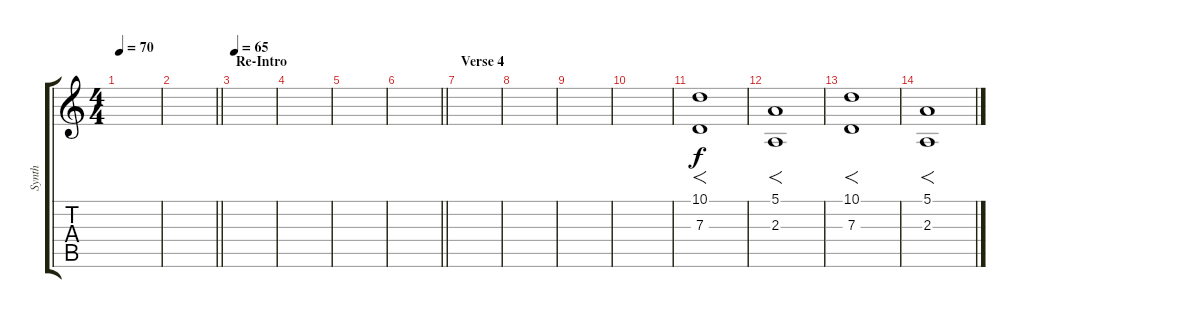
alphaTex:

\track ("Synth" "Synth") {instrument synthstrings1}
\staff {score tabs}
\tuning (E4 B3 G3 D3 A2 E2) {hide}
\ts (4 4)
\tempo 70
\clef g2
\ks c
|
\barLineRight lightlight
|
\section ("" "Re-Intro")
\tempo 65
|
|
|
\barLineRight lightlight
|
\section ("" "Verse 4")
|
|
|
|
(10.1 7.3).1{f} |
(5.1 2.3).1{f} |
(10.1 7.3).1{f} |
(5.1 2.3).1{f}
